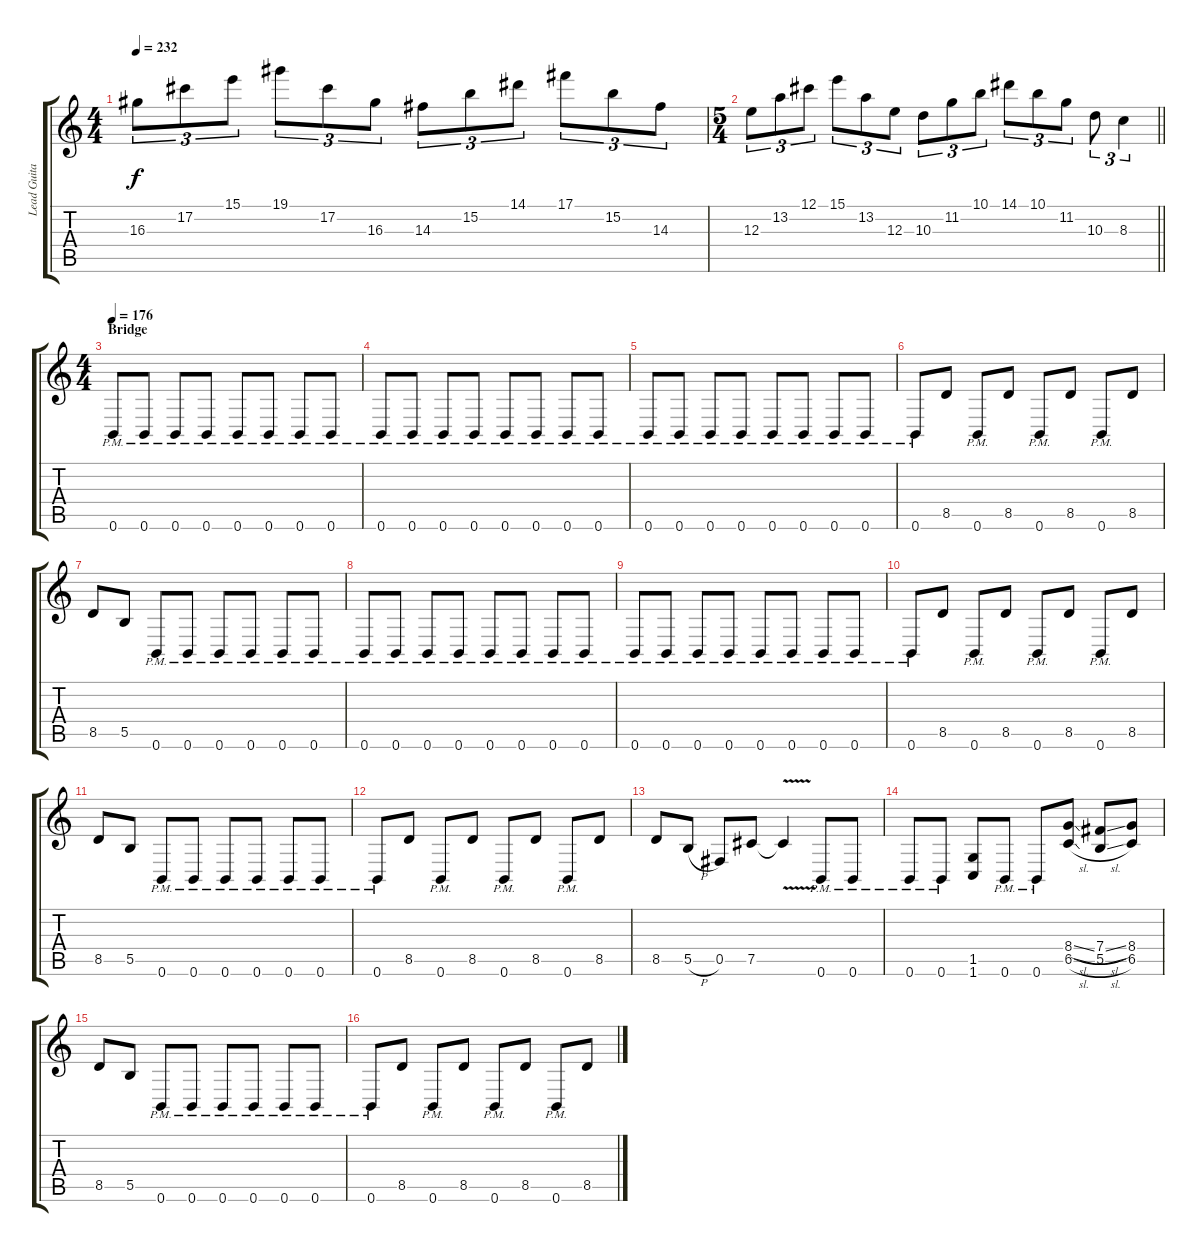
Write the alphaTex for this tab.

\track ("Lead Guitar" "Lead Guita") {instrument distortionguitar}
\staff {score tabs}
\tuning (Db4 Ab3 E3 B2 Gb2 B1) {hide}
\ts (4 4)
\tempo 232
\clef g2
\ks c
16.3.8{tu (3 2) dy f} 17.2.8{tu (3 2)} 15.1.8{tu (3 2)} 19.1.8{tu (3 2)} 17.2.8{tu (3 2)} 16.3.8{tu (3 2)} 14.3.8{tu (3 2)} 15.2.8{tu (3 2)} 14.1.8{tu (3 2)} 17.1.8{tu (3 2)} 15.2.8{tu (3 2)} 14.3.8{tu (3 2)} |
\ts (5 4)
\barLineRight lightlight
12.3.8{tu (3 2)} 13.2.8{tu (3 2)} 12.1.8{tu (3 2)} 15.1.8{tu (3 2)} 13.2.8{tu (3 2)} 12.3.8{tu (3 2)} 10.3.8{tu (3 2)} 11.2.8{tu (3 2)} 10.1.8{tu (3 2)} 14.1.8{tu (3 2)} 10.1.8{tu (3 2)} 11.2.8{tu (3 2)} 10.3.8{tu (3 2)} 8.3.4{tu (3 2)} |
\ts (4 4)
\section ("" "Bridge")
\tempo 176
0.6{pm}.8{volume 11} 0.6{pm}.8 0.6{pm}.8 0.6{pm}.8 0.6{pm}.8 0.6{pm}.8 0.6{pm}.8 0.6{pm}.8 |
0.6{pm}.8 0.6{pm}.8 0.6{pm}.8 0.6{pm}.8 0.6{pm}.8 0.6{pm}.8 0.6{pm}.8 0.6{pm}.8 |
0.6{pm}.8 0.6{pm}.8 0.6{pm}.8 0.6{pm}.8 0.6{pm}.8 0.6{pm}.8 0.6{pm}.8 0.6{pm}.8 |
0.6{pm}.8 8.5.8 0.6{pm}.8 8.5.8 0.6{pm}.8 8.5.8 0.6{pm}.8 8.5.8 |
8.5.8 5.5.8 0.6{pm}.8 0.6{pm}.8 0.6{pm}.8 0.6{pm}.8 0.6{pm}.8 0.6{pm}.8 |
0.6{pm}.8 0.6{pm}.8 0.6{pm}.8 0.6{pm}.8 0.6{pm}.8 0.6{pm}.8 0.6{pm}.8 0.6{pm}.8 |
0.6{pm}.8 0.6{pm}.8 0.6{pm}.8 0.6{pm}.8 0.6{pm}.8 0.6{pm}.8 0.6{pm}.8 0.6{pm}.8 |
0.6{pm}.8 8.5.8 0.6{pm}.8 8.5.8 0.6{pm}.8 8.5.8 0.6{pm}.8 8.5.8 |
8.5.8 5.5.8 0.6{pm}.8 0.6{pm}.8 0.6{pm}.8 0.6{pm}.8 0.6{pm}.8 0.6{pm}.8 |
0.6{pm}.8 8.5.8 0.6{pm}.8 8.5.8 0.6{pm}.8 8.5.8 0.6{pm}.8 8.5.8 |
8.5.8 5.5{h}.8 0.5.8 7.5.8 7.5{v t}.4 0.6{pm}.8 0.6{pm}.8 |
0.6{pm}.8 0.6{pm}.8 (1.5 1.6).8 0.6{pm}.8 0.6{pm}.8 (8.4{sl} 6.5{sl}).8 (7.4{sl} 5.5{sl}).8 (8.4 6.5).8 |
8.5.8 5.5.8 0.6{pm}.8 0.6{pm}.8 0.6{pm}.8 0.6{pm}.8 0.6{pm}.8 0.6{pm}.8 |
0.6{pm}.8 8.5.8 0.6{pm}.8 8.5.8 0.6{pm}.8 8.5.8 0.6{pm}.8 8.5.8
